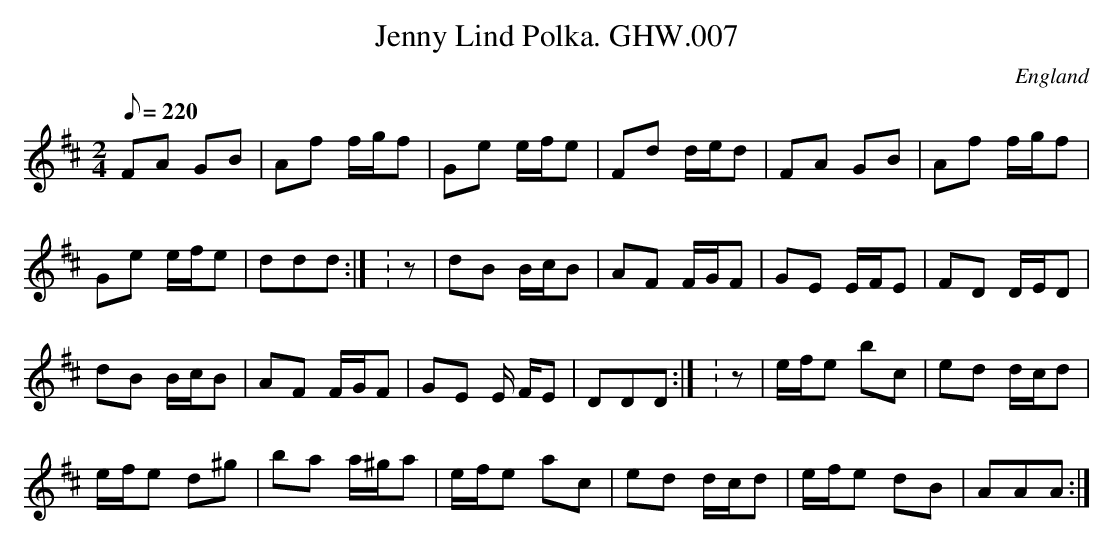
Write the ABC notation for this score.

X:1
T:Jenny Lind Polka. GHW.007
M:2/4
L:1/8
Q:220
O:England
K:D
FA GB|Af f/g/f|Ge e/f/e|Fd d/e/d|FA GB|Af f/g/f|!Ge e/f/e|ddd:|
:z|dB B/c/B|AF F/G/F|GE E/F/E|FD D/E/D|!dB B/c/B|AF F/G/F|GE E/
F/E|DDD:|
:z|e/f/e bc|ed d/c/d|!e/f/e d^g|ba a/^g/a|e/f/e ac|ed d/c/d|e/f/e dB|AAA:|
